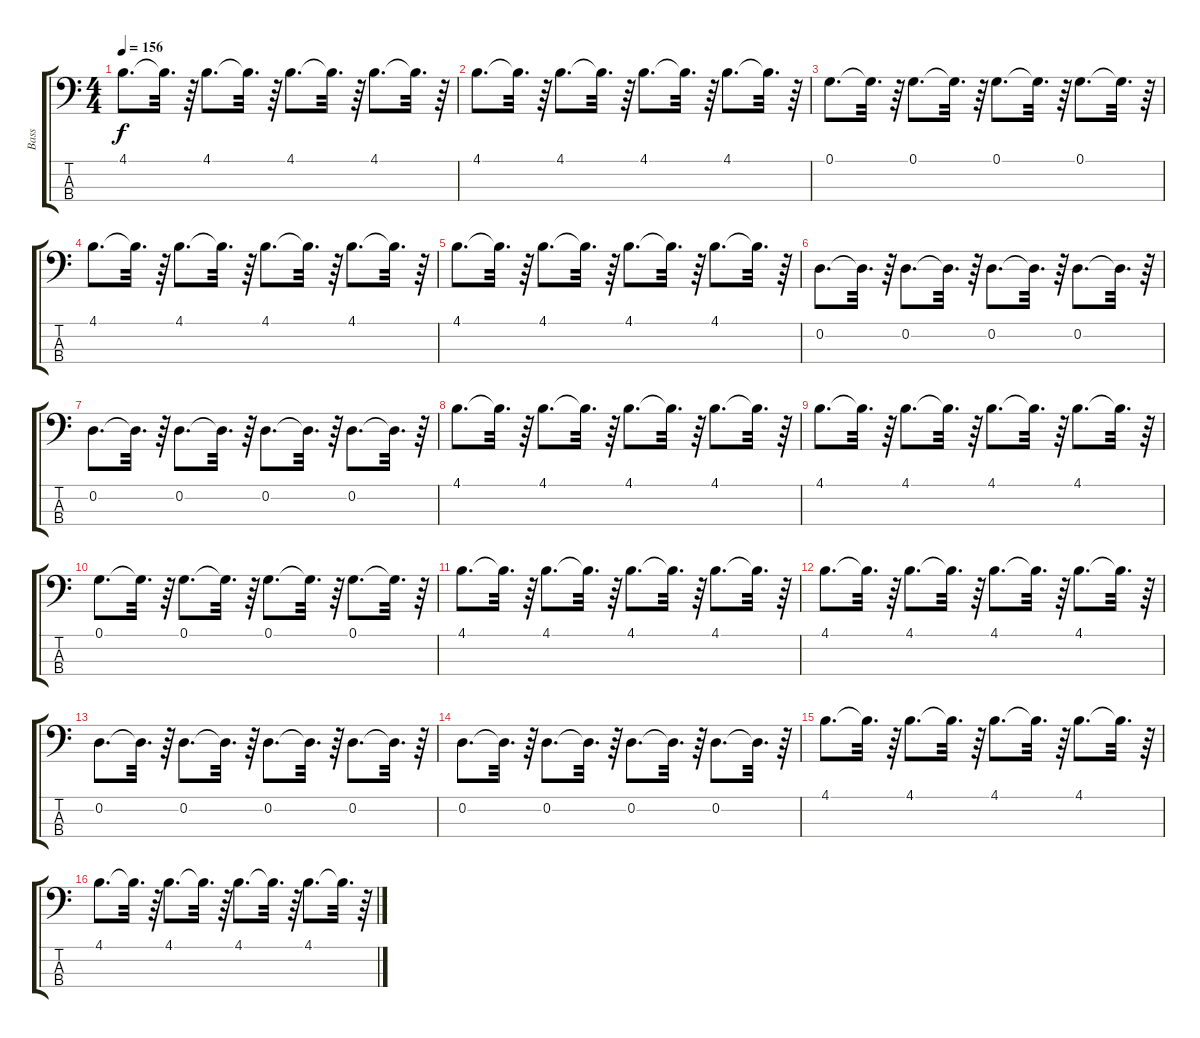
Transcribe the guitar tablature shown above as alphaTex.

\track ("Bass" "Bass") {instrument electricbasspick}
\staff {score tabs}
\tuning (G2 D2 A1 E1) {hide}
\ts (4 4)
\tempo 156
\clef f4
\ks c
4.1.8{d dy f} 4.1{t}.32{d} r.64 4.1.8{d} 4.1{t}.32{d} r.64 4.1.8{d} 4.1{t}.32{d} r.64 4.1.8{d} 4.1{t}.32{d} r.64 |
4.1.8{d} 4.1{t}.32{d} r.64 4.1.8{d} 4.1{t}.32{d} r.64 4.1.8{d} 4.1{t}.32{d} r.64 4.1.8{d} 4.1{t}.32{d} r.64 |
0.1.8{d} 0.1{t}.32{d} r.64 0.1.8{d} 0.1{t}.32{d} r.64 0.1.8{d} 0.1{t}.32{d} r.64 0.1.8{d} 0.1{t}.32{d} r.64 |
4.1.8{d} 4.1{t}.32{d} r.64 4.1.8{d} 4.1{t}.32{d} r.64 4.1.8{d} 4.1{t}.32{d} r.64 4.1.8{d} 4.1{t}.32{d} r.64 |
4.1.8{d} 4.1{t}.32{d} r.64 4.1.8{d} 4.1{t}.32{d} r.64 4.1.8{d} 4.1{t}.32{d} r.64 4.1.8{d} 4.1{t}.32{d} r.64 |
0.2.8{d} 0.2{t}.32{d} r.64 0.2.8{d} 0.2{t}.32{d} r.64 0.2.8{d} 0.2{t}.32{d} r.64 0.2.8{d} 0.2{t}.32{d} r.64 |
0.2.8{d} 0.2{t}.32{d} r.64 0.2.8{d} 0.2{t}.32{d} r.64 0.2.8{d} 0.2{t}.32{d} r.64 0.2.8{d} 0.2{t}.32{d} r.64 |
4.1.8{d} 4.1{t}.32{d} r.64 4.1.8{d} 4.1{t}.32{d} r.64 4.1.8{d} 4.1{t}.32{d} r.64 4.1.8{d} 4.1{t}.32{d} r.64 |
4.1.8{d} 4.1{t}.32{d} r.64 4.1.8{d} 4.1{t}.32{d} r.64 4.1.8{d} 4.1{t}.32{d} r.64 4.1.8{d} 4.1{t}.32{d} r.64 |
0.1.8{d} 0.1{t}.32{d} r.64 0.1.8{d} 0.1{t}.32{d} r.64 0.1.8{d} 0.1{t}.32{d} r.64 0.1.8{d} 0.1{t}.32{d} r.64 |
4.1.8{d} 4.1{t}.32{d} r.64 4.1.8{d} 4.1{t}.32{d} r.64 4.1.8{d} 4.1{t}.32{d} r.64 4.1.8{d} 4.1{t}.32{d} r.64 |
4.1.8{d} 4.1{t}.32{d} r.64 4.1.8{d} 4.1{t}.32{d} r.64 4.1.8{d} 4.1{t}.32{d} r.64 4.1.8{d} 4.1{t}.32{d} r.64 |
0.2.8{d} 0.2{t}.32{d} r.64 0.2.8{d} 0.2{t}.32{d} r.64 0.2.8{d} 0.2{t}.32{d} r.64 0.2.8{d} 0.2{t}.32{d} r.64 |
0.2.8{d} 0.2{t}.32{d} r.64 0.2.8{d} 0.2{t}.32{d} r.64 0.2.8{d} 0.2{t}.32{d} r.64 0.2.8{d} 0.2{t}.32{d} r.64 |
4.1.8{d} 4.1{t}.32{d} r.64 4.1.8{d} 4.1{t}.32{d} r.64 4.1.8{d} 4.1{t}.32{d} r.64 4.1.8{d} 4.1{t}.32{d} r.64 |
4.1.8{d} 4.1{t}.32{d} r.64 4.1.8{d} 4.1{t}.32{d} r.64 4.1.8{d} 4.1{t}.32{d} r.64 4.1.8{d} 4.1{t}.32{d} r.64
